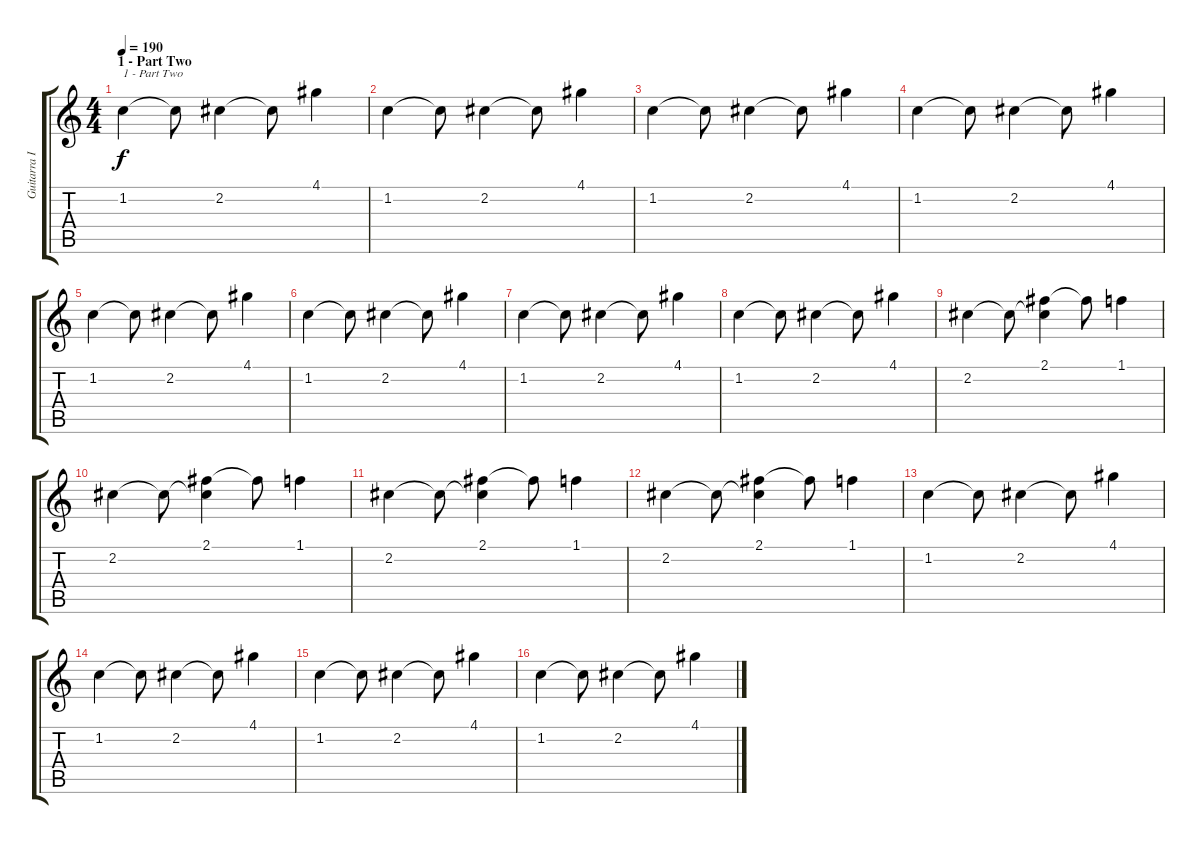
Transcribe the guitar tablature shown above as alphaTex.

\track ("Guitarra I" "Guitarra I") {instrument overdrivenguitar}
\staff {score tabs}
\tuning (E4 B3 G3 D3 A2 E2) {hide}
\ts (4 4)
\section ("" "1 - Part Two")
\tempo 190
\clef g2
\ks c
1.2.4{txt "1 - Part Two" dy f instrument overdrivenguitar} 1.2{t}.8 2.2.4 2.2{t}.8 4.1.4 |
1.2.4 1.2{t}.8 2.2.4 2.2{t}.8 4.1.4 |
1.2.4 1.2{t}.8 2.2.4 2.2{t}.8 4.1.4 |
1.2.4 1.2{t}.8 2.2.4 2.2{t}.8 4.1.4 |
1.2.4 1.2{t}.8 2.2.4 2.2{t}.8 4.1.4 |
1.2.4 1.2{t}.8 2.2.4 2.2{t}.8 4.1.4 |
1.2.4 1.2{t}.8 2.2.4 2.2{t}.8 4.1.4 |
1.2.4 1.2{t}.8 2.2.4 2.2{t}.8 4.1.4 |
2.2.4 2.2{t}.8 (2.1 2.2{t}).4 2.1{t}.8 1.1.4 |
2.2.4 2.2{t}.8 (2.1 2.2{t}).4 2.1{t}.8 1.1.4 |
2.2.4 2.2{t}.8 (2.1 2.2{t}).4 2.1{t}.8 1.1.4 |
2.2.4 2.2{t}.8 (2.1 2.2{t}).4 2.1{t}.8 1.1.4 |
1.2.4 1.2{t}.8 2.2.4 2.2{t}.8 4.1.4 |
1.2.4 1.2{t}.8 2.2.4 2.2{t}.8 4.1.4 |
1.2.4 1.2{t}.8 2.2.4 2.2{t}.8 4.1.4 |
1.2.4 1.2{t}.8 2.2.4 2.2{t}.8 4.1.4
